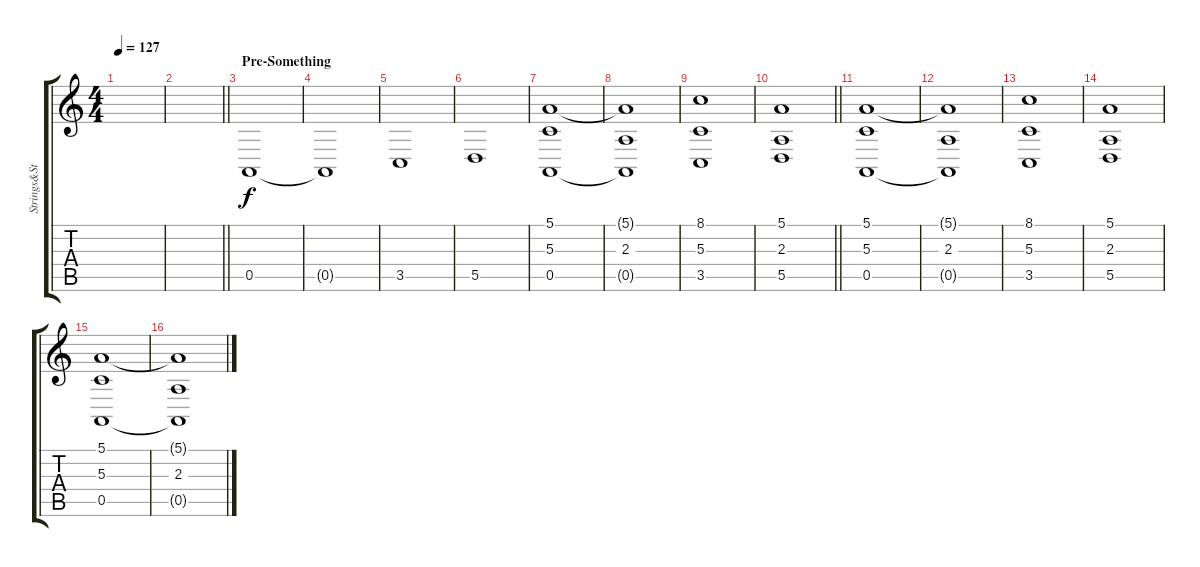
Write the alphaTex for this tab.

\track ("Strings&Stuff" "Strings&St") {instrument stringensemble1}
\staff {score tabs}
\tuning (E4 B3 G3 D3 A2 E2) {hide}
\ts (4 4)
\tempo 127
\clef g2
\ks c
|
\barLineRight lightlight
|
\section ("" "Pre-Something")
0.5.1 |
0.5{t}.1 |
3.5.1 |
5.5.1 |
(5.1 5.3 0.5).1{volume 13} |
(5.1{t} 2.3 0.5{t}).1 |
(8.1 5.3 3.5).1 |
\barLineRight lightlight
(5.1 2.3 5.5).1 |
(5.1 5.3 0.5).1{volume 9} |
(5.1{t} 2.3 0.5{t}).1 |
(8.1 5.3 3.5).1 |
(5.1 2.3 5.5).1 |
(5.1 5.3 0.5).1 |
(5.1{t} 2.3 0.5{t}).1
